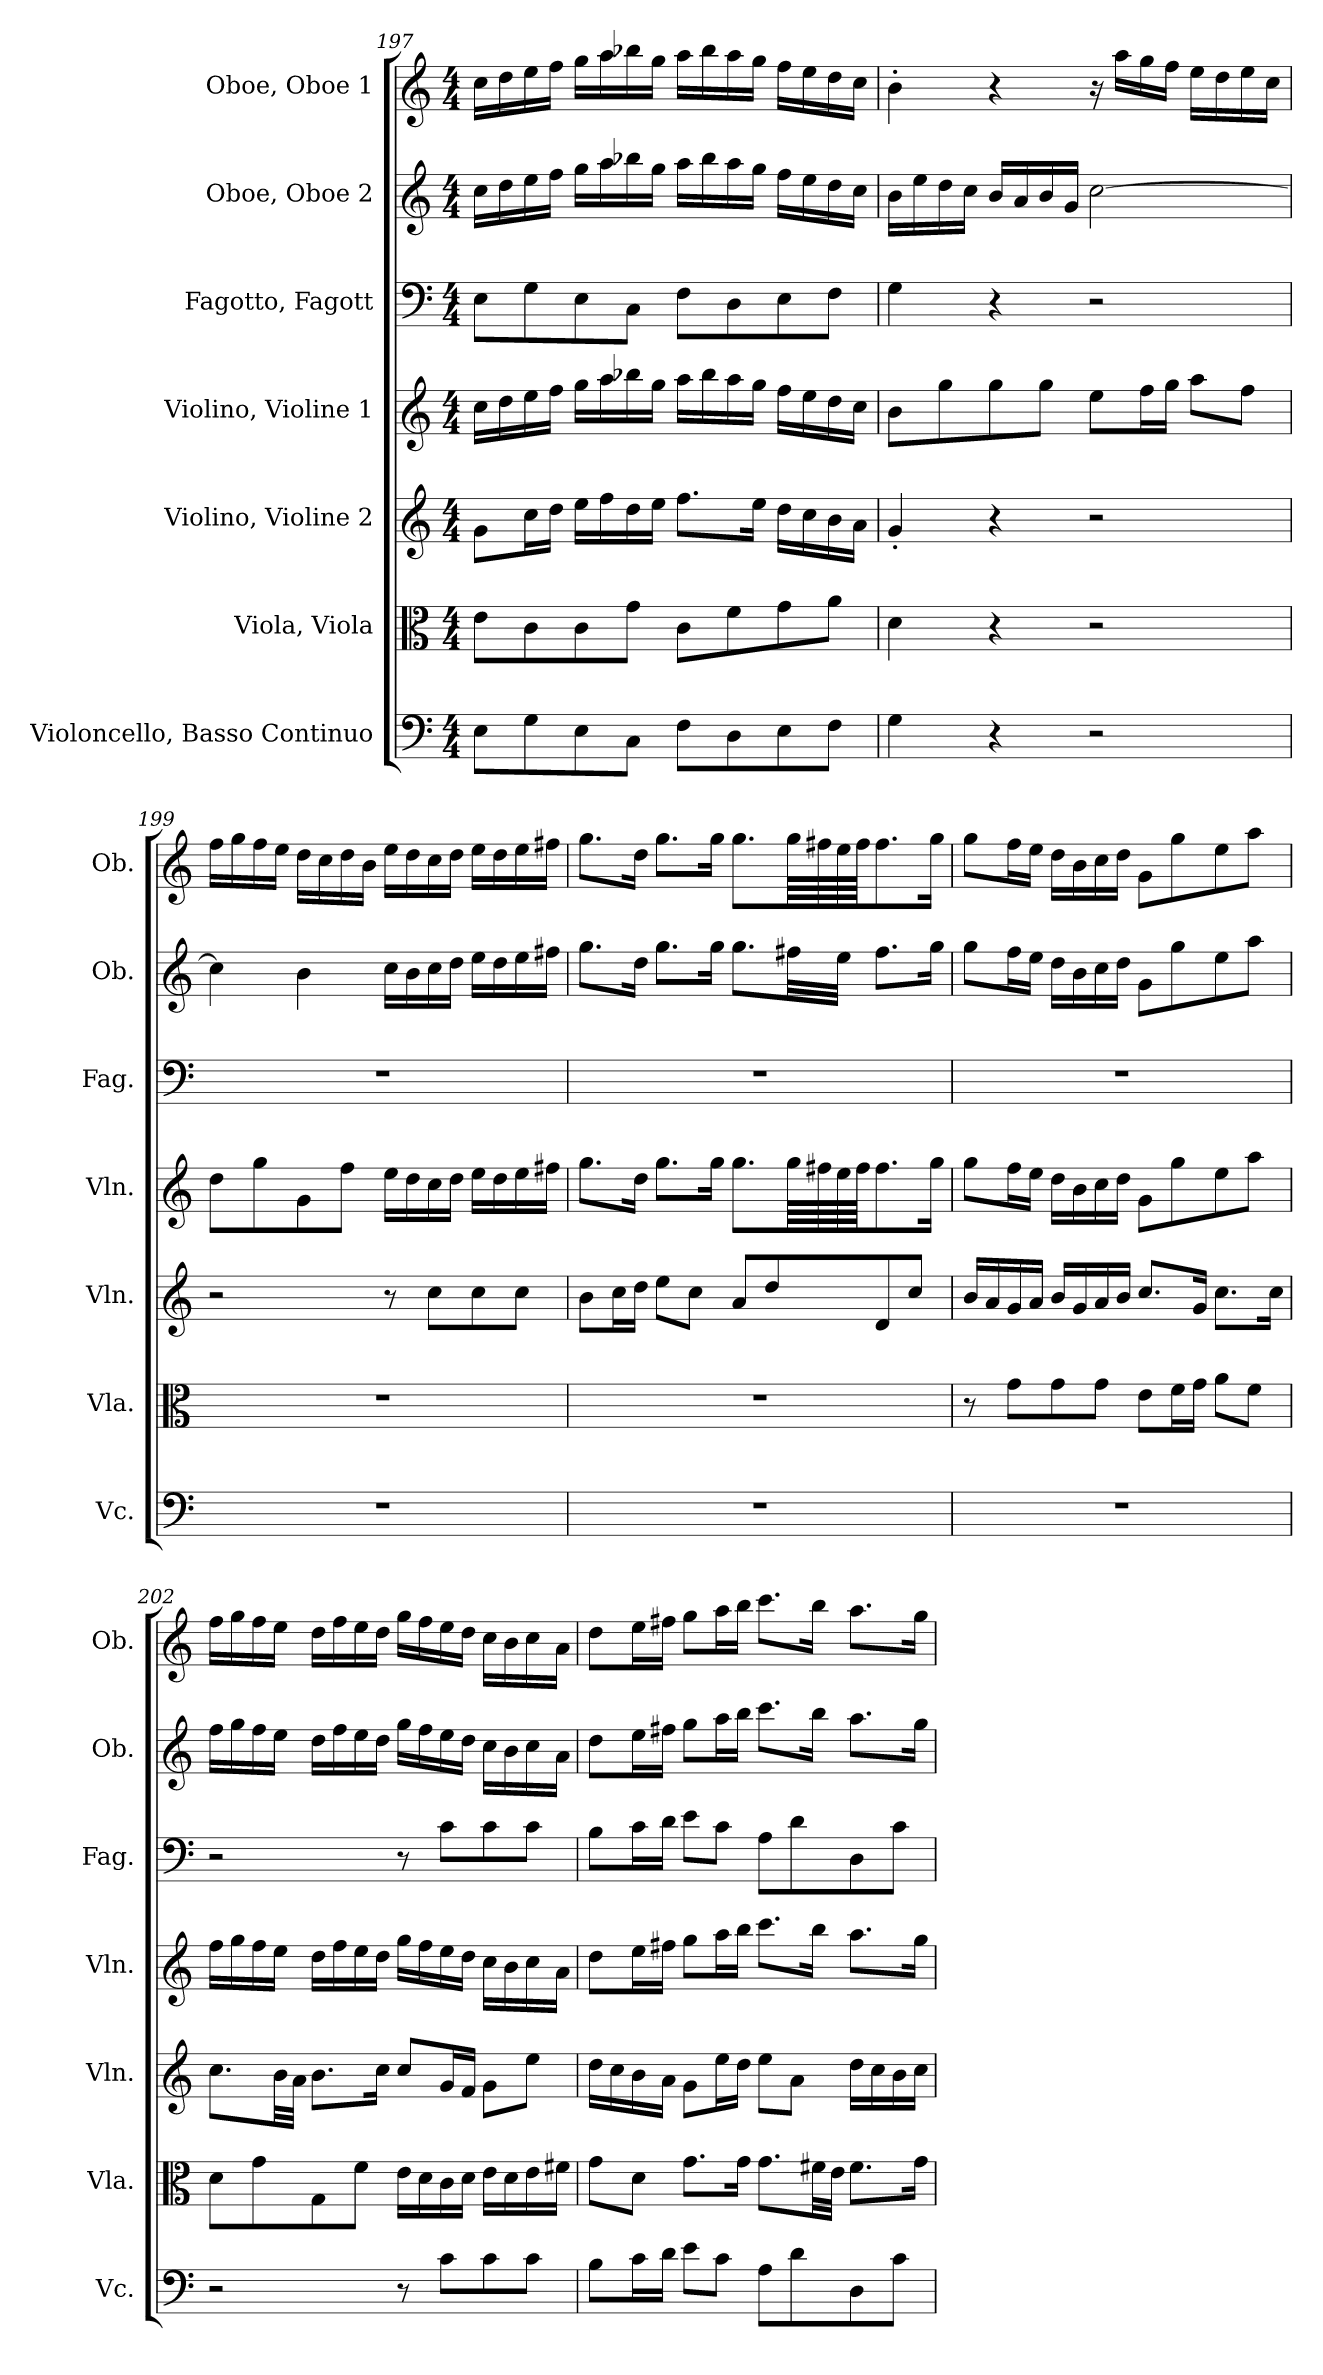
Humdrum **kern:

**kern	**kern	**kern	**kern	**kern	**kern	**kern
*part7	*part6	*part5	*part4	*part3	*part2	*part1
*staff7	*staff6	*staff5	*staff4	*staff3	*staff2	*staff1
*I"Violoncello, Basso Continuo	*I"Viola, Viola	*I"Violino, Violine 2	*I"Violino, Violine 1	*I"Fagotto, Fagott	*I"Oboe, Oboe 2	*I"Oboe, Oboe 1
*I'Vc.	*I'Vla.	*I'Vln.	*I'Vln.	*I'Fag.	*I'Ob.	*I'Ob.
*clefF4	*clefC3	*clefG2	*clefG2	*clefF4	*clefG2	*clefG2
*k[]	*k[]	*k[]	*k[]	*k[]	*k[]	*k[]
*M4/4	*M4/4	*M4/4	*M4/4	*M4/4	*M4/4	*M4/4
=197	=197	=197	=197	=197	=197	=197
8E\L	8e\L	8g\L	16cc\LL	8E\L	16cc\LL	16cc\LL
.	.	.	16dd\	.	16dd\	16dd\
8G\	8c\	16cc\L	16ee\	8G\	16ee\	16ee\
.	.	16dd\JJ	16ff\JJ	.	16ff\JJ	16ff\JJ
8E\	8c\	16ee\LL	16gg\LL	8E\	16gg\LL	16gg\LL
.	.	16ff\	16aa\	.	16aa\	16aa\
8C\J	8g\J	16dd\	16bb-X\	8C\J	16bb-X\	16bb-X\
.	.	16ee\JJ	16gg\JJ	.	16gg\JJ	16gg\JJ
8F\L	8c\L	8.ff\L	16aa\LL	8F\L	16aa\LL	16aa\LL
.	.	.	16bb-\	.	16bb-\	16bb-\
8D\	8f\	.	16aa\	8D\	16aa\	16aa\
.	.	16ee\Jk	16gg\JJ	.	16gg\JJ	16gg\JJ
8E\	8g\	16dd\LL	16ff\LL	8E\	16ff\LL	16ff\LL
.	.	16cc\	16ee\	.	16ee\	16ee\
8F\J	8a\J	16b\	16dd\	8F\J	16dd\	16dd\
.	.	16a\JJ	16cc\JJ	.	16cc\JJ	16cc\JJ
!!LO:PB:g=z
=198	=198	=198	=198	=198	=198	=198
4G\	4d\	4g'/	8b\L	4G\	16b\LL	4b'\
.	.	.	.	.	16ee\	.
.	.	.	8gg\	.	16dd\	.
.	.	.	.	.	16cc\JJ	.
4r	4r	4r	8gg\	4r	16b/LL	4r
.	.	.	.	.	16a/	.
.	.	.	8gg\J	.	16b/	.
.	.	.	.	.	16g/JJ	.
2r	2r	2r	8ee\L	2r	[2cc\	16r
.	.	.	.	.	.	16aa\LL
.	.	.	16ff\L	.	.	16gg\
.	.	.	16gg\JJ	.	.	16ff\JJ
.	.	.	8aa\L	.	.	16ee\LL
.	.	.	.	.	.	16dd\
.	.	.	8ff\J	.	.	16ee\
.	.	.	.	.	.	16cc\JJ
=199	=199	=199	=199	=199	=199	=199
1r	1r	2r	8dd\L	1r	4cc\]	16ff\LL
.	.	.	.	.	.	16gg\
.	.	.	8gg\	.	.	16ff\
.	.	.	.	.	.	16ee\JJ
.	.	.	8g\	.	4b\	16dd\LL
.	.	.	.	.	.	16cc\
.	.	.	8ff\J	.	.	16dd\
.	.	.	.	.	.	16b\JJ
.	.	8r	16ee\LL	.	16cc\LL	16ee\LL
.	.	.	16dd\	.	16b\	16dd\
.	.	8cc\L	16cc\	.	16cc\	16cc\
.	.	.	16dd\JJ	.	16dd\JJ	16dd\JJ
.	.	8cc\	16ee\LL	.	16ee\LL	16ee\LL
.	.	.	16dd\	.	16dd\	16dd\
.	.	8cc\J	16ee\	.	16ee\	16ee\
.	.	.	16ff#X\JJ	.	16ff#X\JJ	16ff#X\JJ
!!LO:PB:g=z
=200	=200	=200	=200	=200	=200	=200
1r	1r	8b\L	8.gg\L	1r	8.gg\L	8.gg\L
.	.	16cc\L	.	.	.	.
.	.	16dd\JJ	16dd\Jk	.	16dd\Jk	16dd\Jk
.	.	8ee\L	8.gg\L	.	8.gg\L	8.gg\L
.	.	8cc\J	.	.	.	.
.	.	.	16gg\Jk	.	16gg\Jk	16gg\Jk
.	.	8a/L	8.gg\L	.	8.gg\L	8.gg\L
.	.	8dd/	.	.	.	.
.	.	.	64gg\LLL	.	32ff#X\LL	64gg\LLL
.	.	.	64ff#X\	.	.	64ff#X\
.	.	.	64ee\	.	32ee\JJJ	64ee\
.	.	.	64ff#\JJJ	.	.	64ff#\JJJ
.	.	8d/	8.ff#\	.	8.ff#\L	8.ff#\
.	.	8cc/J	.	.	.	.
.	.	.	16gg\Jk	.	16gg\Jk	16gg\Jk
=201	=201	=201	=201	=201	=201	=201
1r	8r	16b/LL	8gg\L	1r	8gg\L	8gg\L
.	.	16a/	.	.	.	.
.	8g\L	16g/	16ff\L	.	16ff\L	16ff\L
.	.	16a/JJ	16ee\JJ	.	16ee\JJ	16ee\JJ
.	8g\	16b/LL	16dd\LL	.	16dd\LL	16dd\LL
.	.	16g/	16b\	.	16b\	16b\
.	8g\J	16a/	16cc\	.	16cc\	16cc\
.	.	16b/JJ	16dd\JJ	.	16dd\JJ	16dd\JJ
.	8e\L	8.cc/L	8g\L	.	8g\L	8g\L
.	16f\L	.	8gg\	.	8gg\	8gg\
.	16g\JJ	16g/Jk	.	.	.	.
.	8a\L	8.cc\L	8ee\	.	8ee\	8ee\
.	8f\J	.	8aa\J	.	8aa\J	8aa\J
.	.	16cc\Jk	.	.	.	.
!!LO:PB:g=z
=202	=202	=202	=202	=202	=202	=202
2r	8d\L	8.cc\L	16ff\LL	2r	16ff\LL	16ff\LL
.	.	.	16gg\	.	16gg\	16gg\
.	8g\	.	16ff\	.	16ff\	16ff\
.	.	32b\LL	16ee\JJ	.	16ee\JJ	16ee\JJ
.	.	32a\JJJ	.	.	.	.
.	8G\	8.b\L	16dd\LL	.	16dd\LL	16dd\LL
.	.	.	16ff\	.	16ff\	16ff\
.	8f\J	.	16ee\	.	16ee\	16ee\
.	.	16cc\Jk	16dd\JJ	.	16dd\JJ	16dd\JJ
8r	16e\LL	8cc/L	16gg\LL	8r	16gg\LL	16gg\LL
.	16d\	.	16ff\	.	16ff\	16ff\
8c\L	16c\	16g/L	16ee\	8c\L	16ee\	16ee\
.	16d\JJ	16f/JJ	16dd\JJ	.	16dd\JJ	16dd\JJ
8c\	16e\LL	8g\L	16cc\LL	8c\	16cc\LL	16cc\LL
.	16d\	.	16b\	.	16b\	16b\
8c\J	16e\	8ee\J	16cc\	8c\J	16cc\	16cc\
.	16f#X\JJ	.	16a\JJ	.	16a\JJ	16a\JJ
=203	=203	=203	=203	=203	=203	=203
8B\L	8g\L	16dd\LL	8dd\L	8B\L	8dd\L	8dd\L
.	.	16cc\	.	.	.	.
16c\L	8d\J	16b\	16ee\L	16c\L	16ee\L	16ee\L
16d\JJ	.	16a\JJ	16ff#X\JJ	16d\JJ	16ff#X\JJ	16ff#X\JJ
8e\L	8.g\L	8g\L	8gg\L	8e\L	8gg\L	8gg\L
8c\J	.	16ee\L	16aa\L	8c\J	16aa\L	16aa\L
.	16g\Jk	16dd\JJ	16bb\JJ	.	16bb\JJ	16bb\JJ
8A\L	8.g\L	8ee\L	8.ccc\L	8A\L	8.ccc\L	8.ccc\L
8d\	.	8a\J	.	8d\	.	.
.	32f#X\LL	.	16bb\Jk	.	16bb\Jk	16bb\Jk
.	32e\JJJ	.	.	.	.	.
8D\	8.f#\L	16dd\LL	8.aa\L	8D\	8.aa\L	8.aa\L
.	.	16cc\	.	.	.	.
8c\J	.	16b\	.	8c\J	.	.
.	16g\Jk	16cc\JJ	16gg\Jk	.	16gg\Jk	16gg\Jk
=	=	=	=	=	=	=
*-	*-	*-	*-	*-	*-	*-
